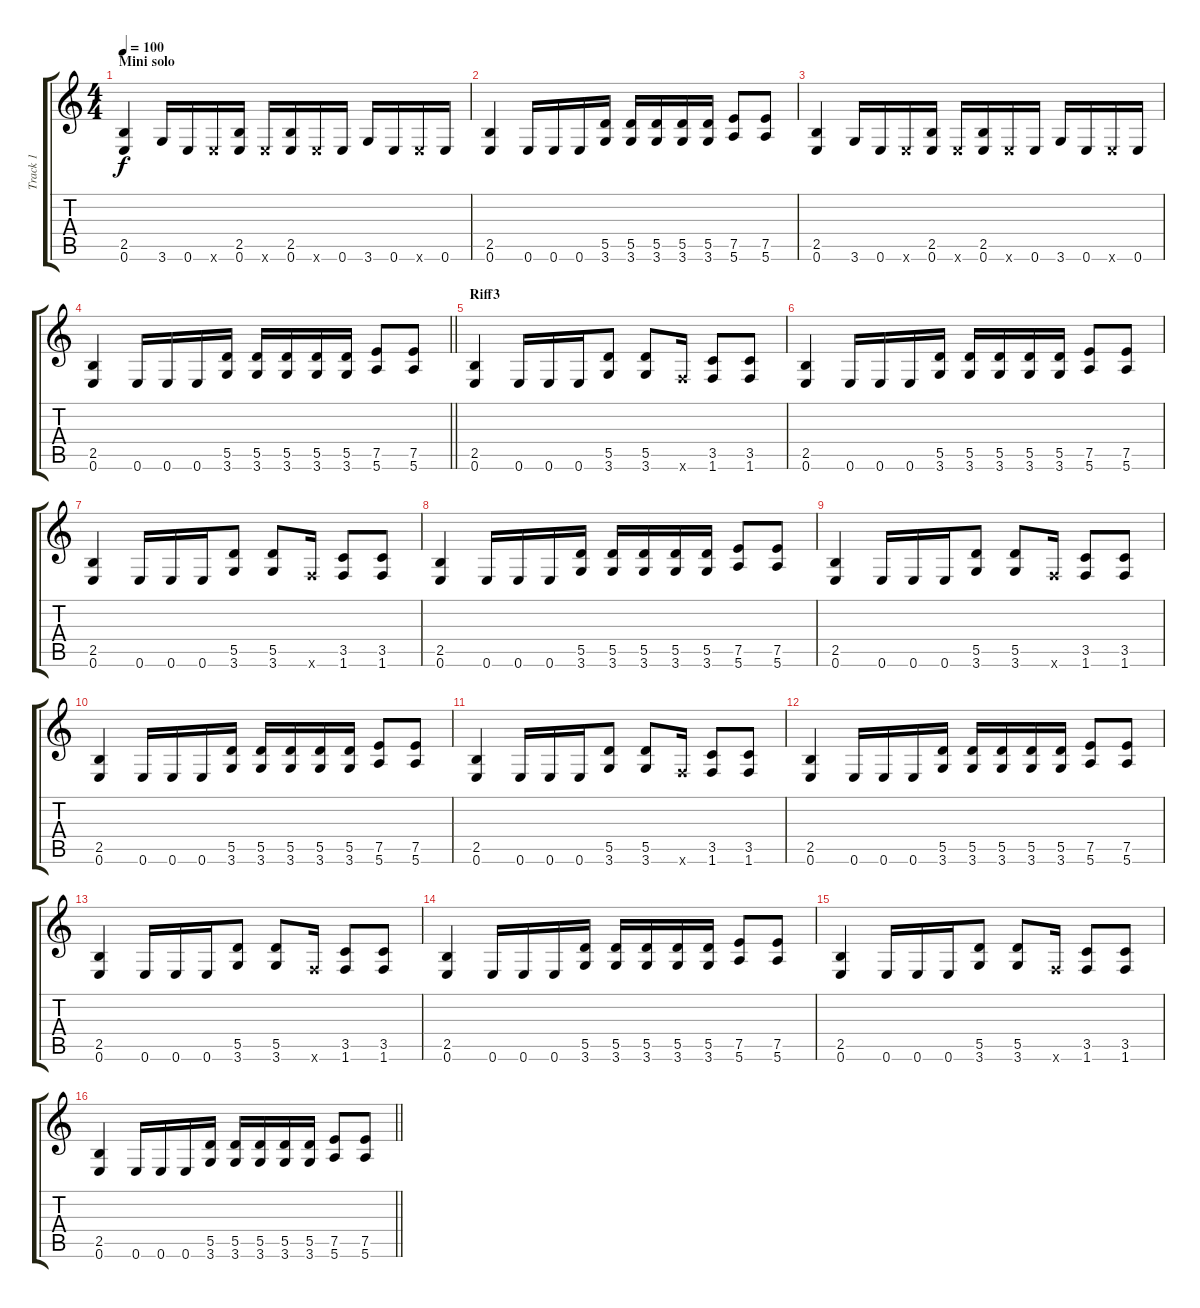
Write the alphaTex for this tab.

\track ("Track 1" "Track 1") {instrument distortionguitar}
\staff {score tabs}
\tuning (E4 B3 G3 D3 A2 E2) {hide}
\ts (4 4)
\section ("" "Mini solo")
\tempo 100
\clef g2
\ks c
(2.5 0.6).4{dy f} 3.6.16 0.6.16 0.6{x}.16 (2.5 0.6).16 0.6{x}.16 (2.5 0.6).16 0.6{x}.16 0.6.16 3.6.16 0.6.16 0.6{x}.16 0.6.16 |
(2.5 0.6).4 0.6.16 0.6.16 0.6.16 (5.5 3.6).16 (5.5 3.6).16 (5.5 3.6).16 (5.5 3.6).16 (5.5 3.6).16 (7.5 5.6).8 (7.5 5.6).8 |
(2.5 0.6).4 3.6.16 0.6.16 0.6{x}.16 (2.5 0.6).16 0.6{x}.16 (2.5 0.6).16 0.6{x}.16 0.6.16 3.6.16 0.6.16 0.6{x}.16 0.6.16 |
\barLineRight lightlight
(2.5 0.6).4 0.6.16 0.6.16 0.6.16 (5.5 3.6).16 (5.5 3.6).16 (5.5 3.6).16 (5.5 3.6).16 (5.5 3.6).16 (7.5 5.6).8 (7.5 5.6).8 |
\section ("" "Riff3")
(2.5 0.6).4 0.6.16 0.6.16 0.6.16 (5.5 3.6).8 (5.5 3.6).8 1.6{x}.16 (3.5 1.6).8 (3.5 1.6).8 |
(2.5 0.6).4 0.6.16 0.6.16 0.6.16 (5.5 3.6).16 (5.5 3.6).16 (5.5 3.6).16 (5.5 3.6).16 (5.5 3.6).16 (7.5 5.6).8 (7.5 5.6).8 |
(2.5 0.6).4 0.6.16 0.6.16 0.6.16 (5.5 3.6).8 (5.5 3.6).8 1.6{x}.16 (3.5 1.6).8 (3.5 1.6).8 |
(2.5 0.6).4 0.6.16 0.6.16 0.6.16 (5.5 3.6).16 (5.5 3.6).16 (5.5 3.6).16 (5.5 3.6).16 (5.5 3.6).16 (7.5 5.6).8 (7.5 5.6).8 |
(2.5 0.6).4 0.6.16 0.6.16 0.6.16 (5.5 3.6).8 (5.5 3.6).8 1.6{x}.16 (3.5 1.6).8 (3.5 1.6).8 |
(2.5 0.6).4 0.6.16 0.6.16 0.6.16 (5.5 3.6).16 (5.5 3.6).16 (5.5 3.6).16 (5.5 3.6).16 (5.5 3.6).16 (7.5 5.6).8 (7.5 5.6).8 |
(2.5 0.6).4 0.6.16 0.6.16 0.6.16 (5.5 3.6).8 (5.5 3.6).8 1.6{x}.16 (3.5 1.6).8 (3.5 1.6).8 |
(2.5 0.6).4 0.6.16 0.6.16 0.6.16 (5.5 3.6).16 (5.5 3.6).16 (5.5 3.6).16 (5.5 3.6).16 (5.5 3.6).16 (7.5 5.6).8 (7.5 5.6).8 |
(2.5 0.6).4 0.6.16 0.6.16 0.6.16 (5.5 3.6).8 (5.5 3.6).8 1.6{x}.16 (3.5 1.6).8 (3.5 1.6).8 |
(2.5 0.6).4 0.6.16 0.6.16 0.6.16 (5.5 3.6).16 (5.5 3.6).16 (5.5 3.6).16 (5.5 3.6).16 (5.5 3.6).16 (7.5 5.6).8 (7.5 5.6).8 |
(2.5 0.6).4 0.6.16 0.6.16 0.6.16 (5.5 3.6).8 (5.5 3.6).8 1.6{x}.16 (3.5 1.6).8 (3.5 1.6).8 |
\barLineRight lightlight
(2.5 0.6).4 0.6.16 0.6.16 0.6.16 (5.5 3.6).16 (5.5 3.6).16 (5.5 3.6).16 (5.5 3.6).16 (5.5 3.6).16 (7.5 5.6).8 (7.5 5.6).8
